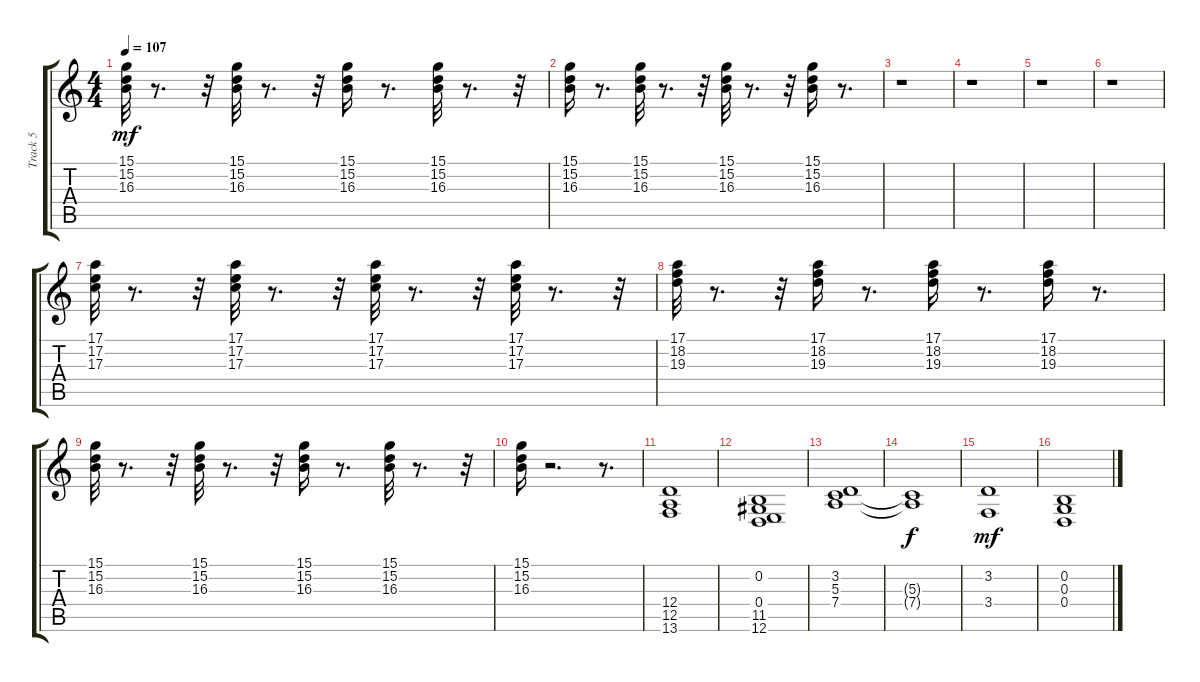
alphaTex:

\track ("Track 5" "Track 5") {instrument stringensemble1}
\staff {score tabs}
\tuning (E4 B3 G3 D3 A2 E2) {hide}
\ts (4 4)
\tempo 107
\clef g2
\ks c
(15.1 15.2 16.3).32{dy mf} r.8{d} r.32 (15.1 15.2 16.3).32 r.8{d} r.32 (15.1 15.2 16.3).16 r.8{d} (15.1 15.2 16.3).32 r.8{d} r.32 |
(15.1 15.2 16.3).16 r.8{d} (15.1 15.2 16.3).32 r.8{d} r.32 (15.1 15.2 16.3).32 r.8{d} r.32 (15.1 15.2 16.3).16 r.8{d} |
r.1 |
r.1 |
r.1 |
r.1 |
(17.1 17.2 17.3).32 r.8{d} r.32 (17.1 17.2 17.3).32 r.8{d} r.32 (17.1 17.2 17.3).32 r.8{d} r.32 (17.1 17.2 17.3).32 r.8{d} r.32 |
(17.1 18.2 19.3).32 r.8{d} r.32 (17.1 18.2 19.3).16 r.8{d} (17.1 18.2 19.3).16 r.8{d} (17.1 18.2 19.3).16 r.8{d} |
(15.1 15.2 16.3).32 r.8{d} r.32 (15.1 15.2 16.3).32 r.8{d} r.32 (15.1 15.2 16.3).16 r.8{d} (15.1 15.2 16.3).32 r.8{d} r.32 |
(15.1 15.2 16.3).16 r.2{d} r.8{d} |
(12.4 12.5 13.6).1 |
(0.2 0.4 11.5 12.6).1 |
(3.2 5.3 7.4).1 |
(5.3{t} 7.4{t}).1{dy f} |
(3.2 3.4).1{dy mf} |
(0.2 0.3 0.4).1
